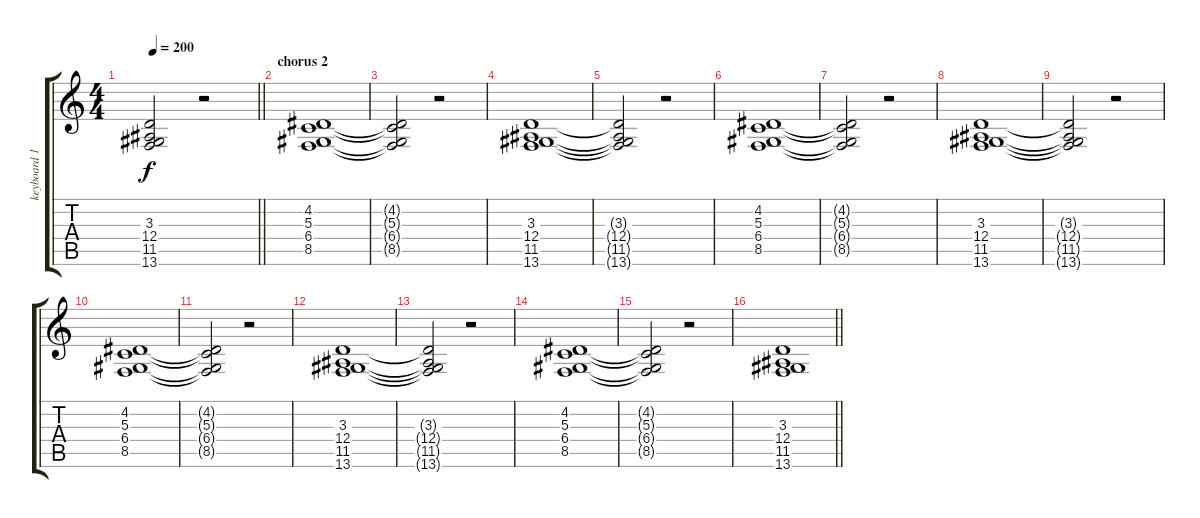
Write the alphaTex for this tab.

\track ("keyboard 1" "keyboard 1") {instrument acousticgrandpiano}
\staff {score tabs}
\tuning (E4 B3 G3 D3 A2 E2) {hide}
\ts (4 4)
\tempo 200
\clef g2
\barLineRight lightlight
\ks c
(3.3{t} 12.4{t} 11.5{t} 13.6{t}).2{dy f} r.2 |
\section ("" "chorus 2")
(4.2 5.3 6.4 8.5).1 |
(4.2{t} 5.3{t} 6.4{t} 8.5{t}).2 r.2 |
(3.3 12.4 11.5 13.6).1 |
(3.3{t} 12.4{t} 11.5{t} 13.6{t}).2 r.2 |
(4.2 5.3 6.4 8.5).1 |
(4.2{t} 5.3{t} 6.4{t} 8.5{t}).2 r.2 |
(3.3 12.4 11.5 13.6).1 |
(3.3{t} 12.4{t} 11.5{t} 13.6{t}).2 r.2 |
(4.2 5.3 6.4 8.5).1 |
(4.2{t} 5.3{t} 6.4{t} 8.5{t}).2 r.2 |
(3.3 12.4 11.5 13.6).1 |
(3.3{t} 12.4{t} 11.5{t} 13.6{t}).2 r.2 |
(4.2 5.3 6.4 8.5).1 |
(4.2{t} 5.3{t} 6.4{t} 8.5{t}).2 r.2 |
\barLineRight lightlight
(3.3 12.4 11.5 13.6).1
